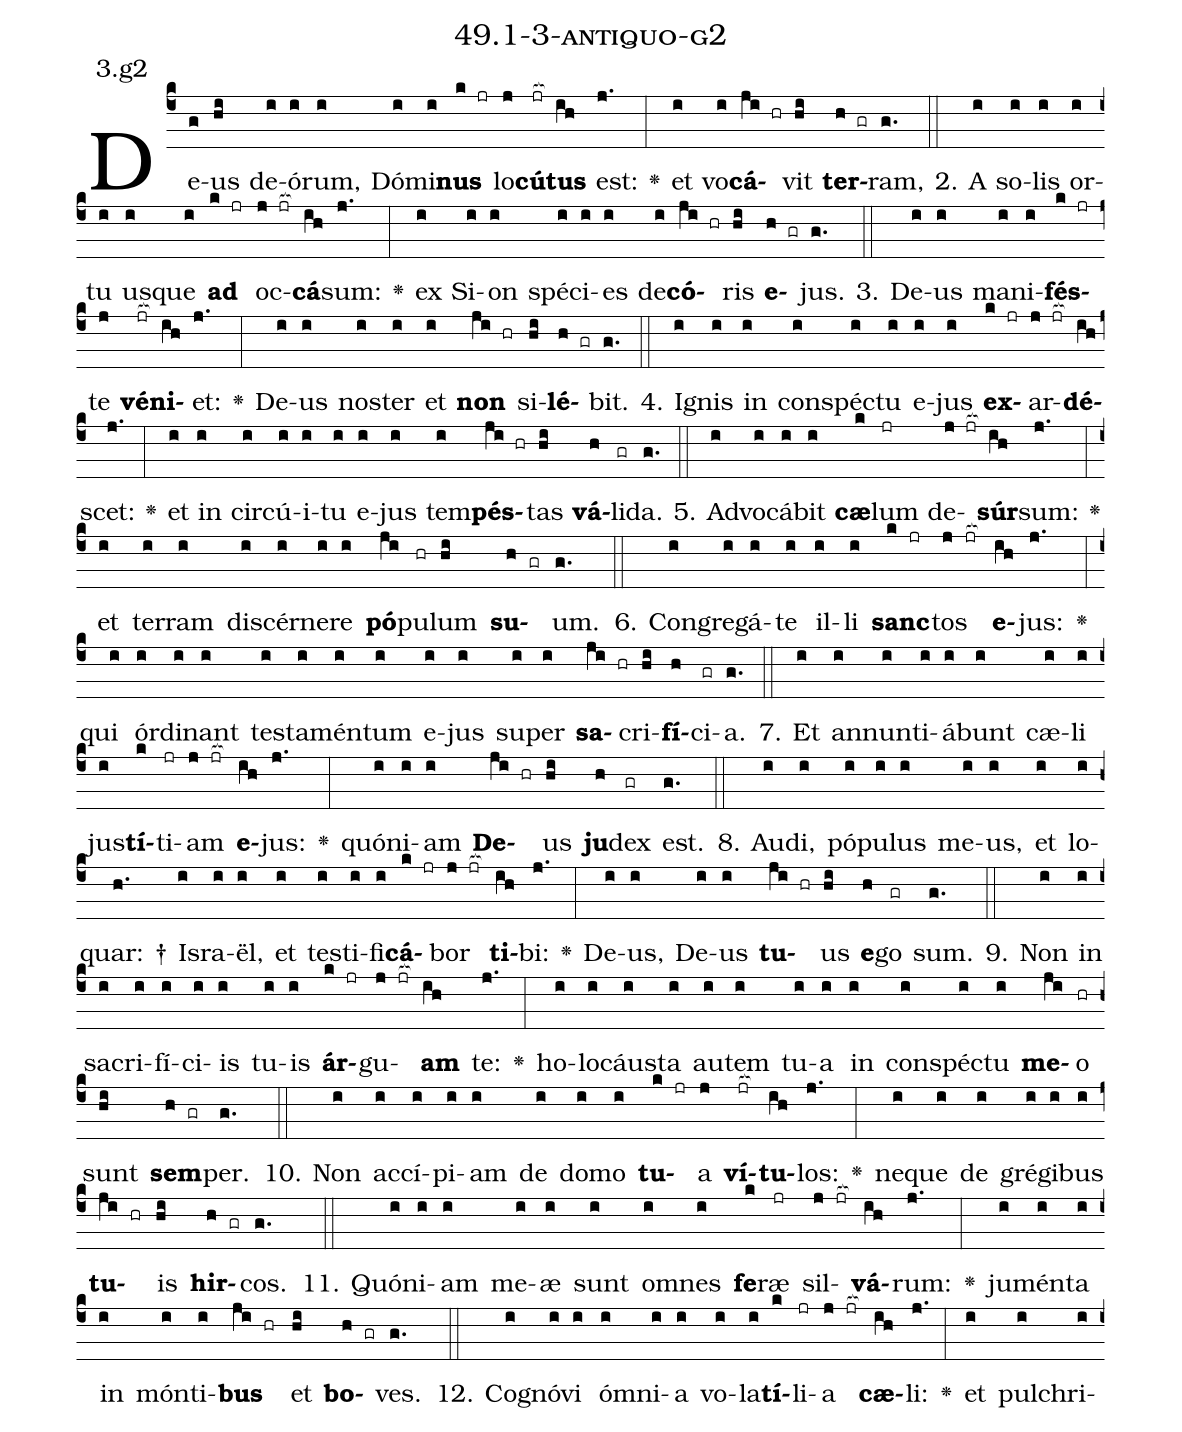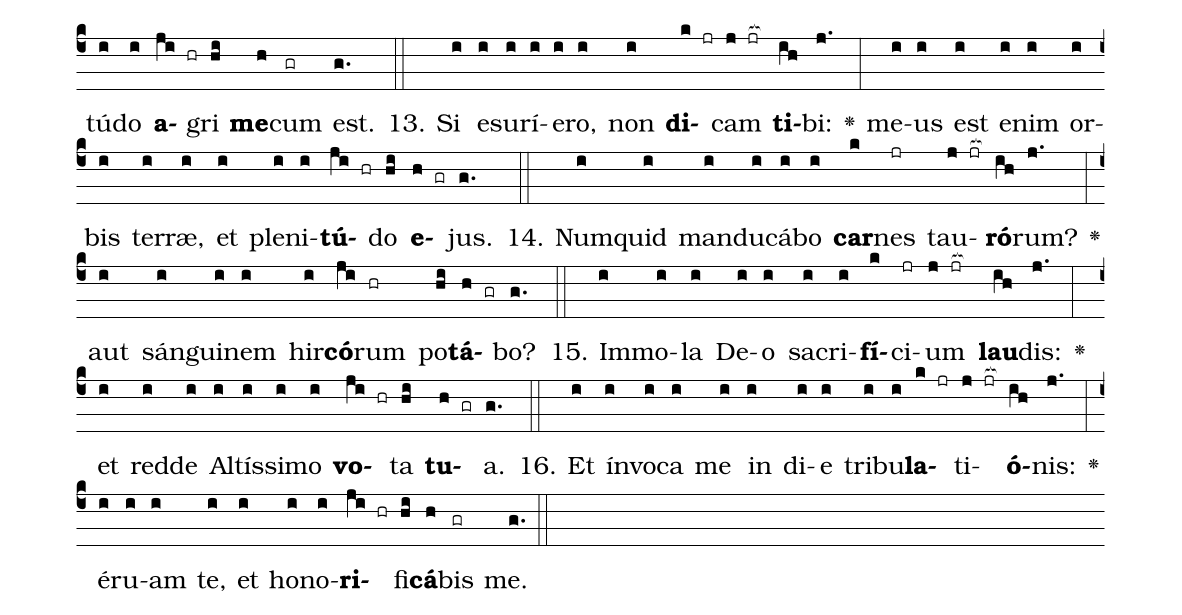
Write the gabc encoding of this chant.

name: 49.1-3-antiquo-g2;
annotation: 3.g2;
%%
(c4)De(g)us(hi) de(i)ó(i)rum,(i) Dó(i)mi(i)<b>nus</b>(k jr) lo(j)<b>cú</b>(jr[ocb:1{])<b>tus</b>(ih[ocb:0}]) est:(j.) <v>\greheightstar</v>(:) et(i) vo(i)<b>cá</b>(ji hr)vit(hi) <b>ter</b>(h gr)ram,(g.) (::)
2. A(i) so(i)lis(i) or(i)tu(i) us(i)que(i) <b>ad</b>(k jr) oc(j jr[ocb:1{])<b>cá</b>(ih[ocb:0}])sum:(j.) <v>\greheightstar</v>(:) ex(i) Si(i)on(i) spé(i)ci(i)es(i) de(i)<b>có</b>(ji hr)ris(hi) <b>e</b>(h gr)jus.(g.) (::)
3. De(i)us(i) ma(i)ni(i)<b>fés</b>(k jr)te(j) <b>vé</b>(jr[ocb:1{])<b>ni</b>(ih[ocb:0}])et:(j.) <v>\greheightstar</v>(:) De(i)us(i) nos(i)ter(i) et(i) <b>non</b>(ji hr) si(hi)<b>lé</b>(h gr)bit.(g.) (::)
4. I(i)gnis(i) in(i) con(i)spéc(i)tu(i) e(i)jus(i) <b>ex</b>(k jr)ar(j jr[ocb:1{])<b>dé</b>(ih[ocb:0}])scet:(j.) <v>\greheightstar</v>(:) et(i) in(i) cir(i)cú(i)i(i)tu(i) e(i)jus(i) tem(i)<b>pés</b>(ji hr)tas(hi) <b>vá</b>(h)li(gr)da.(g.) (::)
5. Ad(i)vo(i)cá(i)bit(i) <b>cæ</b>(k)lum(jr) de(j jr[ocb:1{])<b>súr</b>(ih[ocb:0}])sum:(j.) <v>\greheightstar</v>(:) et(i) ter(i)ram(i) di(i)scér(i)ne(i)re(i) <b>pó</b>(ji)pu(hr)lum(hi) <b>su</b>(h gr)um.(g.) (::)
6. Con(i)gre(i)gá(i)te(i) il(i)li(i) <b>sanc</b>(k jr)tos(j jr[ocb:1{]) <b>e</b>(ih[ocb:0}])jus:(j.) <v>\greheightstar</v>(:) qui(i) ór(i)di(i)nant(i) tes(i)ta(i)mén(i)tum(i) e(i)jus(i) su(i)per(i) <b>sa</b>(ji hr)cri(hi)<b>fí</b>(h)ci(gr)a.(g.) (::)
7. Et(i) an(i)nun(i)ti(i)á(i)bunt(i) cæ(i)li(i) jus(i)<b>tí</b>(k)ti(jr)am(j jr[ocb:1{]) <b>e</b>(ih[ocb:0}])jus:(j.) <v>\greheightstar</v>(:) quón(i)i(i)am(i) <b>De</b>(ji hr)us(hi) <b>ju</b>(h)dex(gr) est.(g.) (::)
8. Au(i)di,(i) pó(i)pu(i)lus(i) me(i)us,(i) et(i) lo(i)quar: †(h.) Is(i)ra(i)ël,(i) et(i) tes(i)ti(i)fi(i)<b>cá</b>(k jr)bor(j jr[ocb:1{]) <b>ti</b>(ih[ocb:0}])bi:(j.) <v>\greheightstar</v>(:) De(i)us,(i) De(i)us(i) <b>tu</b>(ji hr)us(hi) <b>e</b>(h)go(gr) sum.(g.) (::)
9. Non(i) in(i) sa(i)cri(i)fí(i)ci(i)is(i) tu(i)is(i) <b>ár</b>(k jr)gu(j jr[ocb:1{])<b>am</b>(ih[ocb:0}]) te:(j.) <v>\greheightstar</v>(:) ho(i)lo(i)cáus(i)ta(i) au(i)tem(i) tu(i)a(i) in(i) con(i)spéc(i)tu(i) <b>me</b>(ji)o(hr) sunt(hi) <b>sem</b>(h gr)per.(g.) (::)
10. Non(i) ac(i)cí(i)pi(i)am(i) de(i) do(i)mo(i) <b>tu</b>(k jr)a(j) <b>ví</b>(jr[ocb:1{])<b>tu</b>(ih[ocb:0}])los:(j.) <v>\greheightstar</v>(:) ne(i)que(i) de(i) gré(i)gi(i)bus(i) <b>tu</b>(ji hr)is(hi) <b>hir</b>(h gr)cos.(g.) (::)
11. Quón(i)i(i)am(i) me(i)æ(i) sunt(i) om(i)nes(i) <b>fe</b>(k)ræ(jr) sil(j jr[ocb:1{])<b>vá</b>(ih[ocb:0}])rum:(j.) <v>\greheightstar</v>(:) ju(i)mén(i)ta(i) in(i) món(i)ti(i)<b>bus</b>(ji hr) et(hi) <b>bo</b>(h gr)ves.(g.) (::)
12. Co(i)gnó(i)vi(i) óm(i)ni(i)a(i) vo(i)la(i)<b>tí</b>(k)li(jr)a(j jr[ocb:1{]) <b>cæ</b>(ih[ocb:0}])li:(j.) <v>\greheightstar</v>(:) et(i) pul(i)chri(i)tú(i)do(i) <b>a</b>(ji hr)gri(hi) <b>me</b>(h)cum(gr) est.(g.) (::)
13. Si(i) e(i)su(i)rí(i)e(i)ro,(i) non(i) <b>di</b>(k jr)cam(j jr[ocb:1{]) <b>ti</b>(ih[ocb:0}])bi:(j.) <v>\greheightstar</v>(:) me(i)us(i) est(i) e(i)nim(i) or(i)bis(i) ter(i)ræ,(i) et(i) ple(i)ni(i)<b>tú</b>(ji hr)do(hi) <b>e</b>(h gr)jus.(g.) (::)
14. Num(i)quid(i) man(i)du(i)cá(i)bo(i) <b>car</b>(k)nes(jr) tau(j jr[ocb:1{])<b>ró</b>(ih[ocb:0}])rum?(j.) <v>\greheightstar</v>(:) aut(i) sán(i)gui(i)nem(i) hir(i)<b>có</b>(ji)rum(hr) po(hi)<b>tá</b>(h gr)bo?(g.) (::)
15. Im(i)mo(i)la(i) De(i)o(i) sa(i)cri(i)<b>fí</b>(k)ci(jr)um(j jr[ocb:1{]) <b>lau</b>(ih[ocb:0}])dis:(j.) <v>\greheightstar</v>(:) et(i) red(i)de(i) Al(i)tís(i)si(i)mo(i) <b>vo</b>(ji hr)ta(hi) <b>tu</b>(h gr)a.(g.) (::)
16. Et(i) ín(i)vo(i)ca(i) me(i) in(i) di(i)e(i) tri(i)bu(i)<b>la</b>(k jr)ti(j jr[ocb:1{])<b>ó</b>(ih[ocb:0}])nis:(j.) <v>\greheightstar</v>(:) é(i)ru(i)am(i) te,(i) et(i) ho(i)no(i)<b>ri</b>(ji hr)fi(hi)<b>cá</b>(h)bis(gr) me.(g.) (::)
